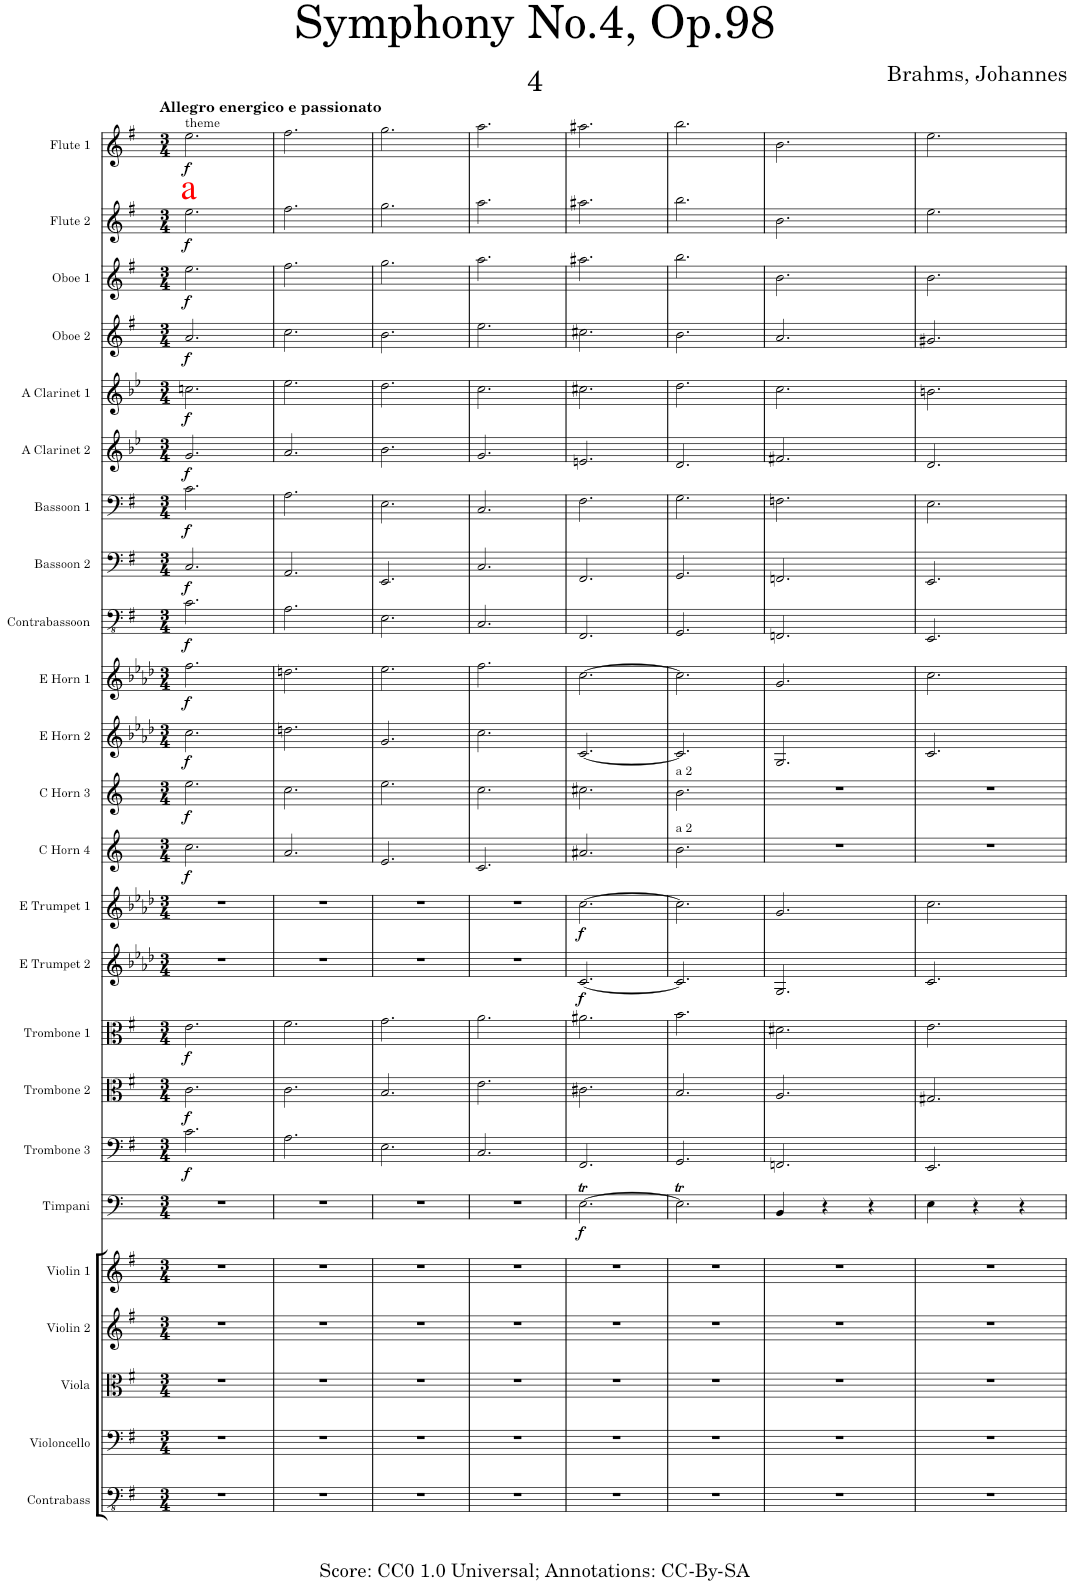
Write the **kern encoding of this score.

**kern	**kern	**kern	**kern	**kern	**kern	**dynam	**kern	**dynam	**kern	**dynam	**kern	**dynam	**kern	**dynam	**kern	**dynam	**kern	**dynam	**kern	**dynam	**kern	**dynam	**kern	**dynam	**kern	**dynam	**kern	**dynam	**kern	**dynam	**kern	**dynam	**kern	**dynam	**kern	**dynam	**kern	**dynam	**kern	**dynam	**kern	**text	**dynam
*part24	*part23	*part22	*part21	*part20	*part19	*part19	*part18	*part18	*part17	*part17	*part16	*part16	*part15	*part15	*part14	*part14	*part13	*part13	*part12	*part12	*part11	*part11	*part10	*part10	*part9	*part9	*part8	*part8	*part7	*part7	*part6	*part6	*part5	*part5	*part4	*part4	*part3	*part3	*part2	*part2	*part1	*part1	*part1
*staff24	*staff23	*staff22	*staff21	*staff20	*staff19	*staff19	*staff18	*staff18	*staff17	*staff17	*staff16	*staff16	*staff15	*staff15	*staff14	*staff14	*staff13	*staff13	*staff12	*staff12	*staff11	*staff11	*staff10	*staff10	*staff9	*staff9	*staff8	*staff8	*staff7	*staff7	*staff6	*staff6	*staff5	*staff5	*staff4	*staff4	*staff3	*staff3	*staff2	*staff2	*staff1	*staff1	*staff1
*I"Contrabass	*I"Violoncello	*I"Viola	*I"Violin 2	*I"Violin 1	*I"Timpani	*	*I"Trombone 3	*	*I"Trombone 2	*	*I"Trombone 1	*	*I"E Trumpet 2	*	*I"E Trumpet 1	*	*I"C Horn 4	*	*I"C Horn 3	*	*I"E Horn 2	*	*I"E Horn 1	*	*I"Contrabassoon	*	*I"Bassoon 2	*	*I"Bassoon 1	*	*I"A Clarinet 2	*	*I"A Clarinet 1	*	*I"Oboe 2	*	*I"Oboe 1	*	*I"Flute 2	*	*I"Flute 1	*	*
*I'Cb	*I'Vc	*I'Vla	*I'Vln 2	*I'Vln 1	*I'Timp	*	*I'Trb 3	*	*I'Trb 2	*	*I'Trb 1	*	*I'Tpt 2	*	*I'Tpt 1	*	*I'Hn 4	*	*I'Hn 3	*	*I'Hn 2	*	*I'Hn 1	*	*I'C Bsn	*	*I'Bsn 2	*	*I'Bsn 1	*	*I'Cl 2	*	*I'Cl 1	*	*I'Ob 2	*	*I'Ob 1	*	*I'Fl 2	*	*I'Fl 1	*	*
*clefFv4	*clefF4	*clefC3	*clefG2	*clefG2	*clefF4	*	*clefF4	*	*clefC3	*	*clefC3	*	*clefG2	*	*clefG2	*	*clefG2	*	*clefG2	*	*clefG2	*	*clefG2	*	*clefFv4	*	*clefF4	*	*clefF4	*	*clefG2	*	*clefG2	*	*clefG2	*	*clefG2	*	*clefG2	*	*clefG2	*	*
*Trd7c12	*	*	*	*	*	*	*	*	*	*	*	*	*Trd-2c-4	*	*Trd-2c-4	*	*Trd7c12	*	*Trd7c12	*	*Trd5c8	*	*Trd5c8	*	*	*	*	*	*	*	*Trd2c3	*	*Trd2c3	*	*	*	*	*	*	*	*	*	*
*k[f#]	*k[f#]	*k[f#]	*k[f#]	*k[f#]	*k[]	*	*k[f#]	*	*k[f#]	*	*k[f#]	*	*k[b-e-a-d-]	*	*k[b-e-a-d-]	*	*k[]	*	*k[]	*	*k[b-e-a-d-]	*	*k[b-e-a-d-]	*	*k[f#]	*	*k[f#]	*	*k[f#]	*	*k[b-e-]	*	*k[b-e-]	*	*k[f#]	*	*k[f#]	*	*k[f#]	*	*k[f#]	*	*
*M3/4	*M3/4	*M3/4	*M3/4	*M3/4	*M3/4	*	*M3/4	*	*M3/4	*	*M3/4	*	*M3/4	*	*M3/4	*	*M3/4	*	*M3/4	*	*M3/4	*	*M3/4	*	*M3/4	*	*M3/4	*	*M3/4	*	*M3/4	*	*M3/4	*	*M3/4	*	*M3/4	*	*M3/4	*	*M3/4	*	*
=1	=1	=1	=1	=1	=1	=1	=1	=1	=1	=1	=1	=1	=1	=1	=1	=1	=1	=1	=1	=1	=1	=1	=1	=1	=1	=1	=1	=1	=1	=1	=1	=1	=1	=1	=1	=1	=1	=1	=1	=1	=1	=1	=1
!	!	!	!	!	!	!	!	!	!	!	!	!	!	!	!	!	!	!	!	!	!	!	!	!	!	!	!	!	!	!	!	!	!	!	!	!	!	!	!	!	!LO:TX:a:t=theme	!	!
!	!	!	!	!	!	!	!	!	!	!	!	!	!	!	!	!	!	!	!	!	!	!	!	!	!	!	!	!	!	!	!	!	!	!	!	!	!	!	!	!	!LO:TX:a:B:t=Allegro energico e passionato	!	!
!	!	!	!	!	!	!	!	!LO:DY:b	!	!LO:DY:b	!	!LO:DY:b	!	!	!	!	!	!LO:DY:b	!	!LO:DY:b	!	!LO:DY:b	!	!LO:DY:b	!	!LO:DY:b	!	!LO:DY:b	!	!LO:DY:b	!	!LO:DY:b	!	!LO:DY:b	!	!LO:DY:b	!	!LO:DY:b	!	!LO:DY:b	!	!LO:LY:b:color=#FF0000	!LO:DY:b
2.r	2.r	2.r	2.r	2.r	2.r	.	2.c\	f	2.c\	f	2.e\	f	2.r	.	2.r	.	2.cc\	f	2.ee\	f	2.cc\	f	2.ff\	f	2.C\	f	2.C/	f	2.c\	f	2.g/	f	2.ccn\	f	2.a/	f	2.ee\	f	2.ee\	f	2.ee\	a	f
=2	=2	=2	=2	=2	=2	=2	=2	=2	=2	=2	=2	=2	=2	=2	=2	=2	=2	=2	=2	=2	=2	=2	=2	=2	=2	=2	=2	=2	=2	=2	=2	=2	=2	=2	=2	=2	=2	=2	=2	=2	=2	=2	=2
2.r	2.r	2.r	2.r	2.r	2.r	.	2.A\	.	2.c\	.	2.f#\	.	2.r	.	2.r	.	2.a/	.	2.cc\	.	2.ddn\	.	2.ddn\	.	2.AA\	.	2.AA/	.	2.A\	.	2.a/	.	2.ee-\	.	2.cc\	.	2.ff#\	.	2.ff#\	.	2.ff#\	.	.
=3	=3	=3	=3	=3	=3	=3	=3	=3	=3	=3	=3	=3	=3	=3	=3	=3	=3	=3	=3	=3	=3	=3	=3	=3	=3	=3	=3	=3	=3	=3	=3	=3	=3	=3	=3	=3	=3	=3	=3	=3	=3	=3	=3
2.r	2.r	2.r	2.r	2.r	2.r	.	2.E\	.	2.B/	.	2.g\	.	2.r	.	2.r	.	2.e/	.	2.ee\	.	2.g/	.	2.ee-\	.	2.EE\	.	2.EE/	.	2.E\	.	2.b-\	.	2.dd\	.	2.b\	.	2.gg\	.	2.gg\	.	2.gg\	.	.
=4	=4	=4	=4	=4	=4	=4	=4	=4	=4	=4	=4	=4	=4	=4	=4	=4	=4	=4	=4	=4	=4	=4	=4	=4	=4	=4	=4	=4	=4	=4	=4	=4	=4	=4	=4	=4	=4	=4	=4	=4	=4	=4	=4
2.r	2.r	2.r	2.r	2.r	2.r	.	2.C/	.	2.e\	.	2.a\	.	2.r	.	2.r	.	2.c/	.	2.cc\	.	2.cc\	.	2.ff\	.	2.CC/	.	2.C/	.	2.C/	.	2.g/	.	2.cc\	.	2.ee\	.	2.aa\	.	2.aa\	.	2.aa\	.	.
=5	=5	=5	=5	=5	=5	=5	=5	=5	=5	=5	=5	=5	=5	=5	=5	=5	=5	=5	=5	=5	=5	=5	=5	=5	=5	=5	=5	=5	=5	=5	=5	=5	=5	=5	=5	=5	=5	=5	=5	=5	=5	=5	=5
!	!	!	!	!	!	!LO:DY:b	!	!	!	!	!	!	!	!LO:DY:b	!	!LO:DY:b	!	!	!	!	!	!	!	!	!	!	!	!	!	!	!	!	!	!	!	!	!	!	!	!	!	!	!
2.r	2.r	2.r	2.r	2.r	[2.E>\	f	2.FF#/	.	2.c#X\	.	2.a#X\	.	[2.c/	f	[2.cc\	f	2.a#X/	.	2.cc#X\	.	[2.c/	.	[2.cc\	.	2.FFF#/	.	2.FF#/	.	2.F#\	.	2.en/	.	2.cc#X\	.	2.cc#X\	.	2.aa#X\	.	2.aa#X\	.	2.aa#X\	.	.
=6	=6	=6	=6	=6	=6	=6	=6	=6	=6	=6	=6	=6	=6	=6	=6	=6	=6	=6	=6	=6	=6	=6	=6	=6	=6	=6	=6	=6	=6	=6	=6	=6	=6	=6	=6	=6	=6	=6	=6	=6	=6	=6	=6
!	!	!	!	!	!	!	!	!	!	!	!	!	!	!	!	!	!	!	!LO:TX:a:t=a 2	!	!	!	!	!	!	!	!	!	!	!	!	!	!	!	!	!	!	!	!	!	!	!	!
!	!	!	!	!	!	!	!	!	!	!	!	!	!	!	!	!	!LO:TX:a:t=a 2	!	!	!	!	!	!	!	!	!	!	!	!	!	!	!	!	!	!	!	!	!	!	!	!	!	!
2.r	2.r	2.r	2.r	2.r	2.E>\]	.	2.GG/	.	2.B/	.	2.b\	.	2.c/]	.	2.cc\]	.	2.b\	.	2.b\	.	2.c/]	.	2.cc\]	.	2.GGG/	.	2.GG/	.	2.G\	.	2.d/	.	2.dd\	.	2.b\	.	2.bb\	.	2.bb\	.	2.bb\	.	.
=7	=7	=7	=7	=7	=7	=7	=7	=7	=7	=7	=7	=7	=7	=7	=7	=7	=7	=7	=7	=7	=7	=7	=7	=7	=7	=7	=7	=7	=7	=7	=7	=7	=7	=7	=7	=7	=7	=7	=7	=7	=7	=7	=7
2.r	2.r	2.r	2.r	2.r	4BB/	.	2.FFn/	.	2.A/	.	2.d#X\	.	2.G/	.	2.g/	.	2.r	.	2.r	.	2.G/	.	2.g/	.	2.FFFn/	.	2.FFn/	.	2.Fn\	.	2.f#X/	.	2.cc\	.	2.a/	.	2.b\	.	2.b\	.	2.b\	.	.
.	.	.	.	.	4r	.	.	.	.	.	.	.	.	.	.	.	.	.	.	.	.	.	.	.	.	.	.	.	.	.	.	.	.	.	.	.	.	.	.	.	.	.	.
.	.	.	.	.	4r	.	.	.	.	.	.	.	.	.	.	.	.	.	.	.	.	.	.	.	.	.	.	.	.	.	.	.	.	.	.	.	.	.	.	.	.	.	.
=8	=8	=8	=8	=8	=8	=8	=8	=8	=8	=8	=8	=8	=8	=8	=8	=8	=8	=8	=8	=8	=8	=8	=8	=8	=8	=8	=8	=8	=8	=8	=8	=8	=8	=8	=8	=8	=8	=8	=8	=8	=8	=8	=8
2.r	2.r	2.r	2.r	2.r	4E\	.	2.EE/	.	2.G#X/	.	2.e\	.	2.c/	.	2.cc\	.	2.r	.	2.r	.	2.c/	.	2.cc\	.	2.EEE/	.	2.EE/	.	2.E\	.	2.d/	.	2.bn\	.	2.g#X/	.	2.b\	.	2.ee\	.	2.ee\	.	.
.	.	.	.	.	4r	.	.	.	.	.	.	.	.	.	.	.	.	.	.	.	.	.	.	.	.	.	.	.	.	.	.	.	.	.	.	.	.	.	.	.	.	.	.
.	.	.	.	.	4r	.	.	.	.	.	.	.	.	.	.	.	.	.	.	.	.	.	.	.	.	.	.	.	.	.	.	.	.	.	.	.	.	.	.	.	.	.	.
=	=	=	=	=	=	=	=	=	=	=	=	=	=	=	=	=	=	=	=	=	=	=	=	=	=	=	=	=	=	=	=	=	=	=	=	=	=	=	=	=	=	=	=
*-	*-	*-	*-	*-	*-	*-	*-	*-	*-	*-	*-	*-	*-	*-	*-	*-	*-	*-	*-	*-	*-	*-	*-	*-	*-	*-	*-	*-	*-	*-	*-	*-	*-	*-	*-	*-	*-	*-	*-	*-	*-	*-	*-
